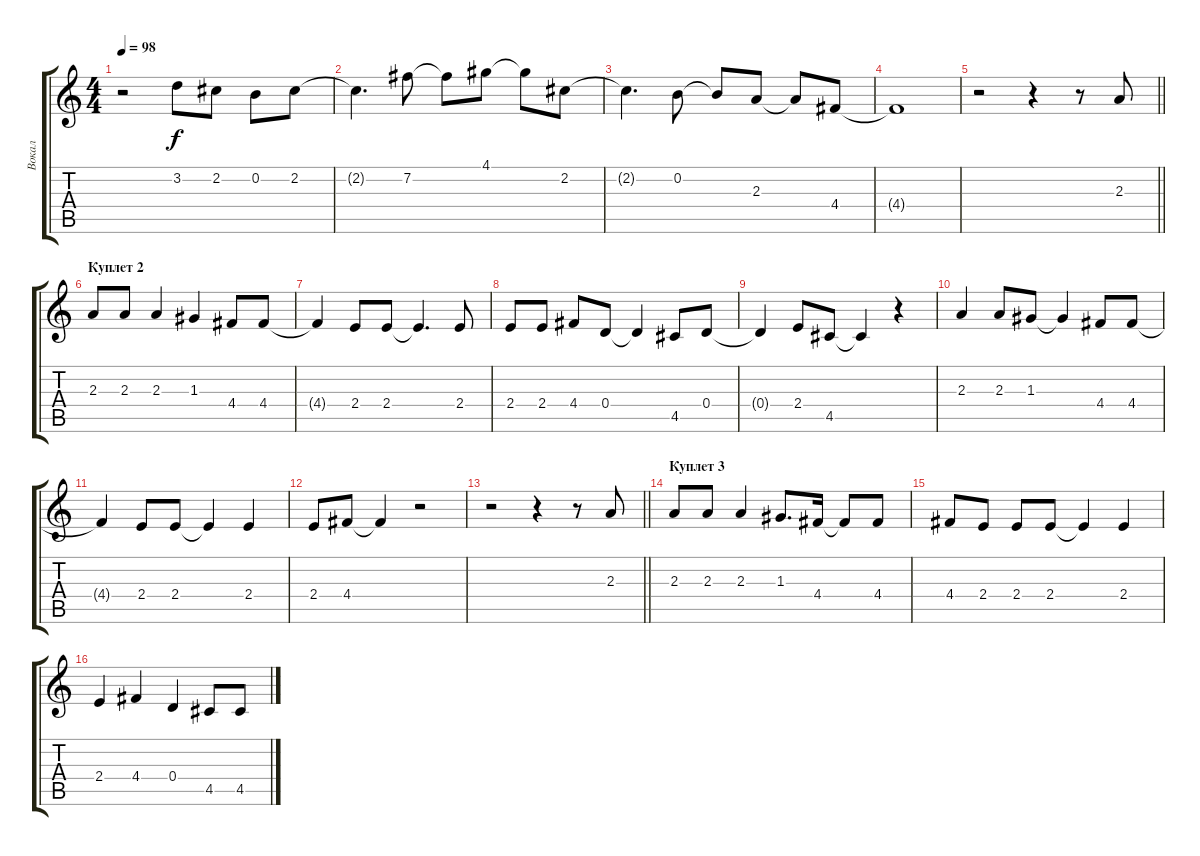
\track ("Вокал" "Вокал") {instrument acousticguitarsteel}
\staff {score tabs}
\tuning (E4 B3 G3 D3 A2 E2) {hide}
\ts (4 4)
\tempo 98
\clef g2
\ks c
r.2{dy f} 3.2.8 2.2.8 0.2.8 2.2.8 |
2.2{t}.4{d} 7.2.8 7.2{t}.8 4.1.8 4.1{t}.8 2.2.8 |
2.2{t}.4{d} 0.2.8 0.2{t}.8 2.3.8 2.3{t}.8 4.4.8 |
4.4{t}.1 |
\barLineRight lightlight
r.2 r.4 r.8 2.3.8 |
\section ("" "Куплет 2")
2.3.8 2.3.8 2.3.4 1.3.4 4.4.8 4.4.8 |
4.4{t}.4 2.4.8 2.4.8 2.4{t}.4{d} 2.4.8 |
2.4.8 2.4.8 4.4.8 0.4.8 0.4{t}.4 4.5.8 0.4.8 |
0.4{t}.4 2.4.8 4.5.8 4.5{t}.4 r.4 |
2.3.4 2.3.8 1.3.8 1.3{t}.4 4.4.8 4.4.8 |
4.4{t}.4 2.4.8 2.4.8 2.4{t}.4 2.4.4 |
2.4.8 4.4.8 4.4{t}.4 r.2 |
\barLineRight lightlight
r.2 r.4 r.8 2.3.8 |
\section ("" "Куплет 3")
2.3.8 2.3.8 2.3.4 1.3.8{d} 4.4.16 4.4{t}.8 4.4.8 |
4.4.8 2.4.8 2.4.8 2.4.8 2.4{t}.4 2.4.4 |
2.4.4 4.4.4 0.4.4 4.5.8 4.5.8
